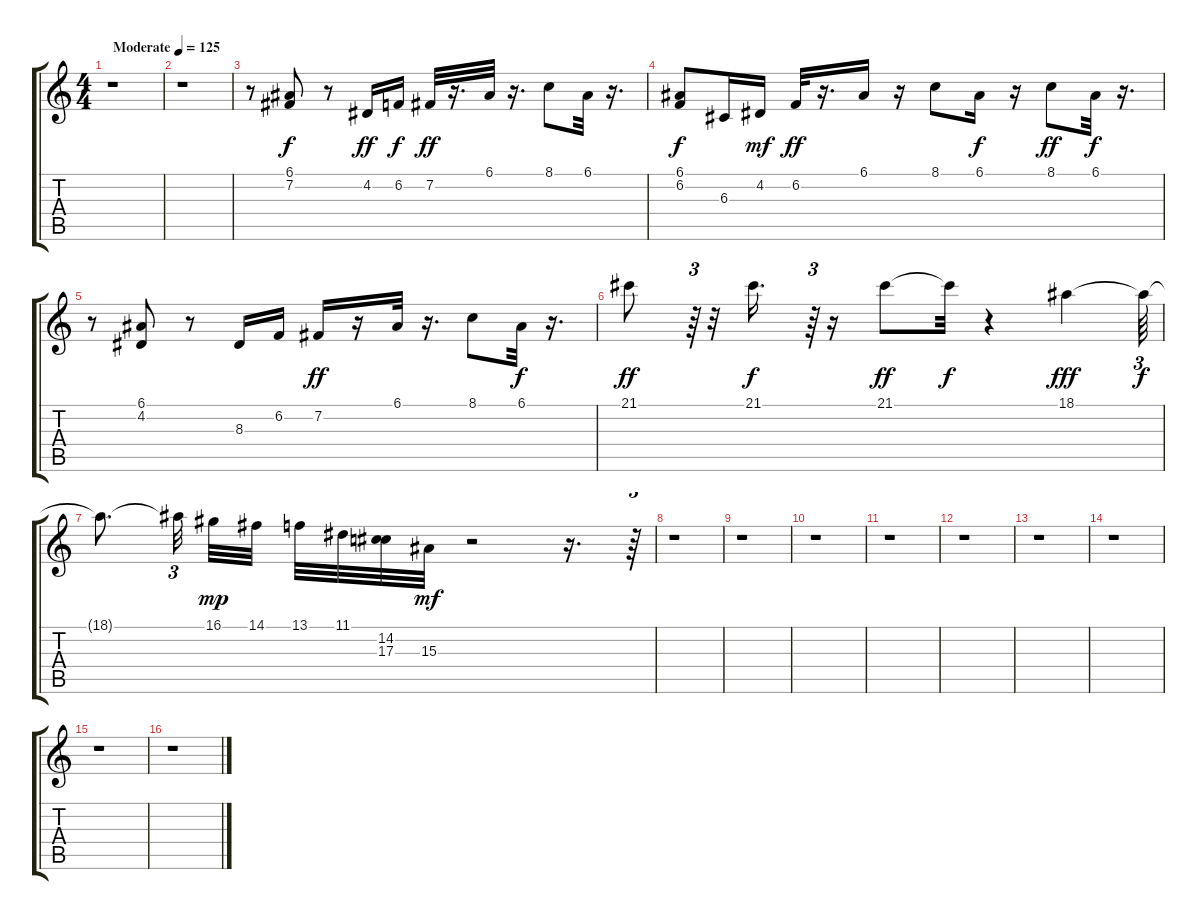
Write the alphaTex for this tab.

\track "" {instrument trumpet}
\staff {score tabs}
\tuning (E4 B3 G3 D3 A2 E2) {hide}
\ts (4 4)
\tempo (125 "Moderate")
\clef g2
\ks c
r.1{dy f instrument trumpet} |
r.1 |
r.8 (6.1 7.2).8 r.8 4.2.16{dy ff} 6.2.16{dy f} 7.2.32{dy ff} r.16{d} 6.1.32 r.16{d} 8.1.8 6.1.32 r.16{d} |
(6.1 6.2).8{dy f} 6.3.16 4.2.16{dy mf} 6.2.32{dy ff} r.16{d} 6.1.16 r.16 8.1.8 6.1.16{dy f} r.16 8.1.8{dy ff} 6.1.32{dy f} r.16{d} |
r.8 (6.1 4.2).8 r.8 8.3.16 6.2.16 7.2.16{dy ff} r.16 6.1.32 r.16{d} 8.1.8 6.1.32{dy f} r.16{d} |
21.1.8{dy ff} r.64{tu (3 2)} r.32 21.1.16{d dy f} r.64{tu (3 2)} r.16 21.1.8{dy ff} 21.1{t}.32{dy f} r.4 18.1.4{dy fff} 18.1{t}.64{tu (3 2) dy f} |
18.1{t}.8{d} 18.1{t}.32{tu (3 2) beam splitsecondary} 16.1.32{dy mp} 14.1.32 13.1.32 11.1.32 (14.2 17.3).32 15.3.32{dy mf} r.2 r.16{d} r.64{tu (3 2)} |
r.1 |
r.1 |
r.1 |
r.1 |
r.1 |
r.1 |
r.1 |
r.1 |
r.1
